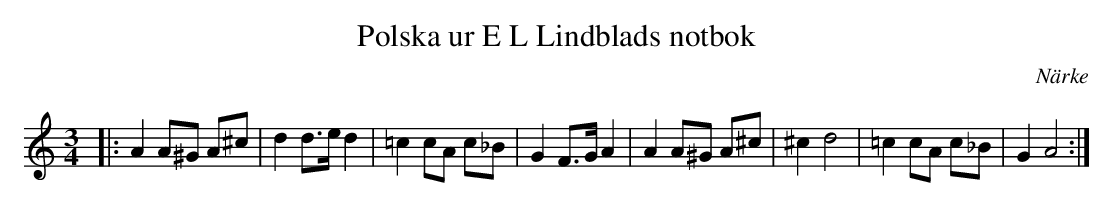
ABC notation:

X:1
T: Polska ur E L Lindblads notbok
M: 3/4
L: 1/16
O: Närke
K: Am
|: A4 A2^G2 A2^c2 | d4 d2>e2 d4 | =c4 c2A2 c2_B2 | G4 F2>G2 A4 | A4 A2^G2 A2^c2 | ^c4 d8 | =c4 c2A2 c2_B2 | G4 A8 :|
